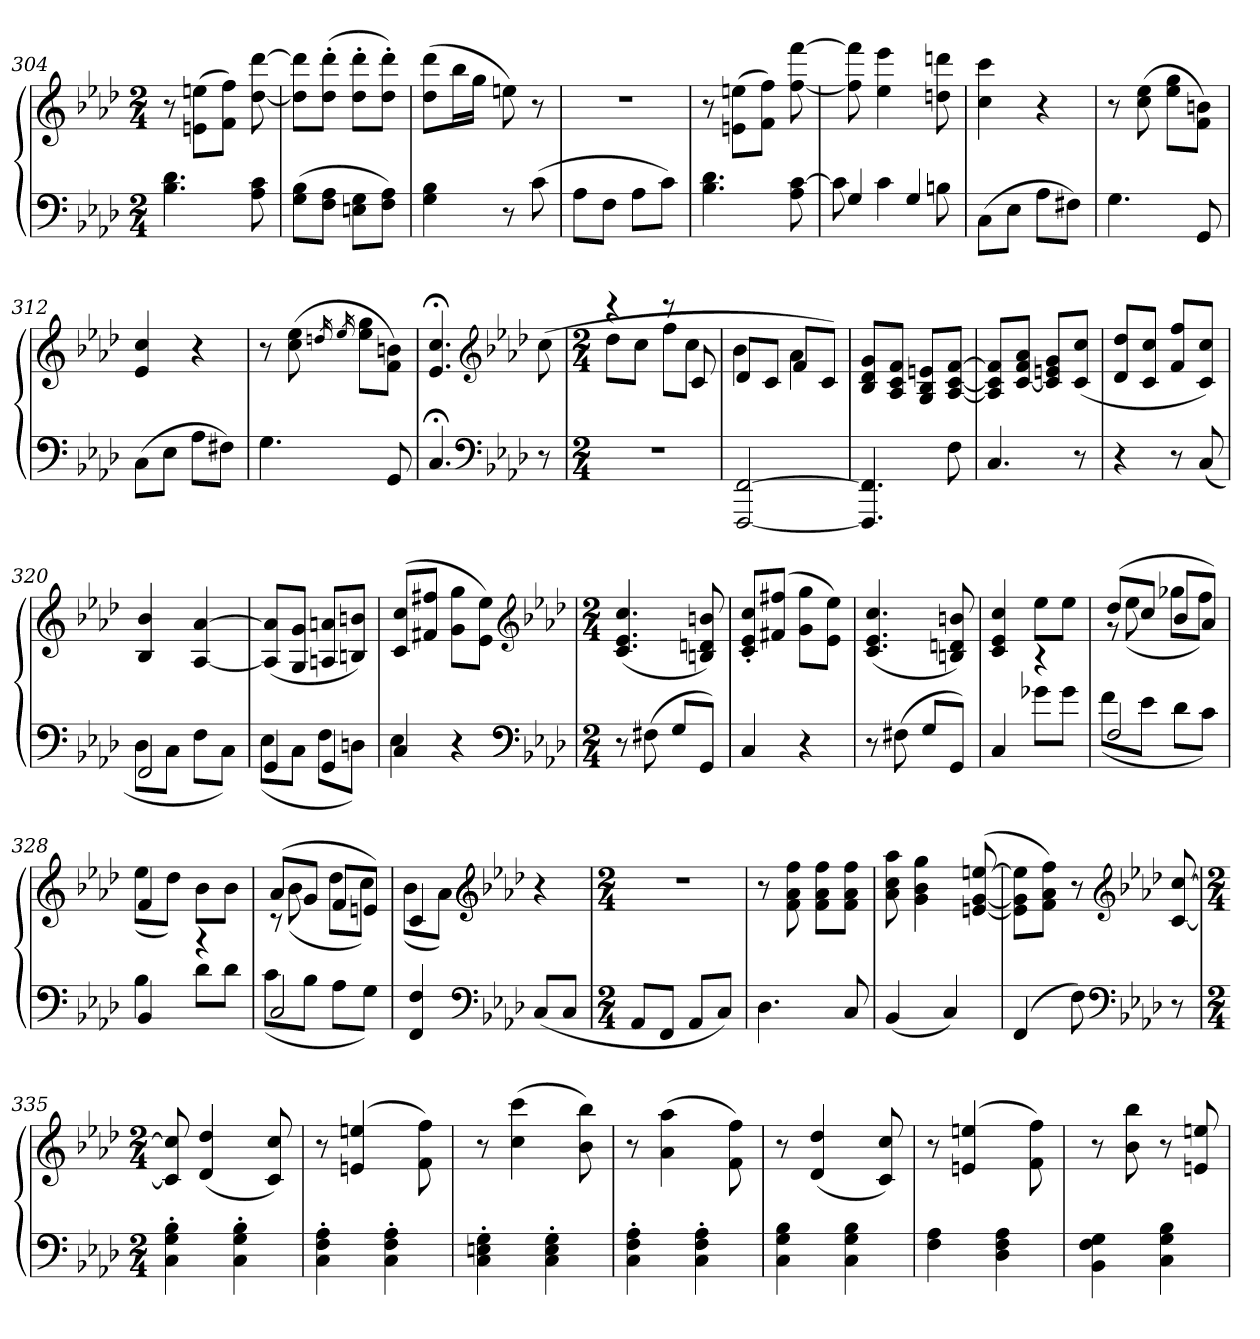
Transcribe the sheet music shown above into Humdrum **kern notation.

**kern	**kern
*part1	*part1
*staff2	*staff1
*clefF4	*clefG2
*k[b-e-a-d-]	*k[b-e-a-d-]
*f:	*f:
*M2/4	*M2/4
=304	=304
4.B- 4.d-	8r
.	(8en 8eenL
.	8f 8ffJ)
8A- 8c	[8dd- [8ddd-
=305	=305
(8G 8B-L	8dd-] 8ddd-]L
8F 8A-J	(8dd-' 8ddd-'J
8En 8GL	8dd-' 8ddd-'L
8F 8A-J)	8dd-' 8ddd-'J)
=306	=306
4G 4B-	(8dd- 8ddd-L
.	16bb-L
.	16ggJJ
8r	8een)
(8c	8r
=307	=307
8A-L	2r
8FJ	.
8A-L	.
8cJ)	.
=308	=308
4.B- 4.d-	8r
.	(8en 8eenL
.	8f 8ffJ)
8A- [8c	[8ff [8fff
=309	=309
*^	*
4G	8c]	8ff] 8fff]
.	4c	4ee- 4eee-
4G	.	.
.	8Bn	8ddn 8dddn
*v	*v	*
=310	=310
(8CL	4cc 4ccc
8E-J	.
8A-L	4r
8F#XJ)	.
=311	=311
4.G	8r
.	(8cc 8ee-
.	8ee- 8ggL
8GG	8f 8bnJ)
=312	=312
(8CL	4e- 4cc
8E-J	.
8A-L	4r
8F#XJ)	.
=313	=313
4.G	8r
.	(8cc 8ee-
.	16qddn
.	16qee-
.	8ee- 8ggL
8GG	8f 8bnJ)
=314	=314
4.C;<	4.e-;< 4.cc;<
*clefF4	*clefG2
*k[b-e-a-d-]	*k[b-e-a-d-]
*f:	*f:
8r	(8cc
=315	=315
*M2/4	*M2/4
*	*^
2r	4r	8dd-L
.	.	8ccJ
.	8r	8ffL
.	(8c	8ccJ)
=316	=316	=316
[2FFF [2FF	8d-L	4b-
.	8cJ	.
.	8fL	4a-
.	8cJ)	.
*	*v	*v
=317	=317
4.FFF] 4.FF]	8B- 8d- 8gL
.	8A- 8c 8fJ
.	8G 8B- 8enL
8F	[8A- [8c [8fJ
=318	=318
4.C	8A-] 8c] 8f]L
.	[8c 8f 8a-J
.	8c] 8en 8gL
8r	(8c 8ccJ
=319	=319
4r	8d- 8dd-L
.	8c 8ccJ
8r	8f 8ffL
(8C	8c 8ccJ)
=320	=320
*^	*
2FF	8D-L	4B- 4b-
.	8CJ	.
.	8FL	[4A- [4a-
.	8CJ)	.
=321	=321	=321
4GG	(8E-L	(8A-] 8a-]L
.	8CJ	8G 8gJ
4GG	8FL	8An 8anL
.	8DnJ)	8Bn 8bnJ)
=322	=322	=322
4C	4E-	(8c 8ccL
.	.	8f#X 8ff#XJ
4r	4ryy	8g 8ggL
.	.	8e- 8ee-J)
*v	*v	*
*clefF4	*clefG2
*k[b-e-a-d-]	*k[b-e-a-d-]
*f:	*f:
=323	=323
*M2/4	*M2/4
8r	(4.c 4.e- 4.cc
(8F#X	.
8GL	.
8GGJ)	8Bn 8dn 8bn)
=324	=324
4C	8c' 8e-' 8cc'L
.	(8f#X 8ff#XJ
4r	8g 8ggL
.	8e- 8ee-J)
=325	=325
8r	(4.c 4.e- 4.cc
(8F#X	.
8GL	.
8GGJ)	8Bn 8dn 8bn)
=326	=326
*^	*
4C	4ryy	4c 4e- 4cc
4r	8g-XL	8ee-L
.	8g-J	8ee-J
=327	=327	=327
*	*	*^
2F	(8fL	(8dd-L	8r
.	8e-J	8ccJ	(8ee-
.	8d-L	8b-L	8gg-XL
.	8cJ)	8a-J)	8ffJ)
=328	=328	=328	=328
4BB-	4B-	4f	(8ee-L
.	.	.	8dd-J)
4r	8d-L	8b-L	4ryy
.	8d-J	8b-J	.
=329	=329	=329	=329
2C	(8cL	(8a-L	8r
.	8B-J	8gJ	(8b-
.	8A-L	8fL	8dd-L
.	8GJ)	8enJ)	8ccJ)
*v	*v	*	*
=330	=330	=330
4FF 4F	4c	(8b-L
.	.	8a-J)
*clefF4	*clefG2	*
*k[b-e-a-d-]	*k[b-e-a-d-]	*
*f:	*f:	*
(8CL	4r	4ryy
8CJ	.	.
*	*v	*v
=331	=331
*M2/4	*M2/4
8AA-L	2r
8FFJ	.
8AA-L	.
8CJ)	.
=332	=332
4.D-	8r
.	8f 8a- 8ff
.	8f 8a- 8ffL
8C	8f 8a- 8ffJ
=333	=333
(4BB-	8a- 8cc 8aa-
.	4g 4b- 4gg
4C)	.
.	([8en [8g [8een
=334	=334
(4FF	8e] 8g] 8ee]L
.	8f 8a- 8ffJ)
8F)	8r
*clefF4	*clefG2
*k[b-e-a-d-]	*k[b-e-a-d-]
*f:	*f:
8r	[8c [8cc
=335	=335
*M2/4	*M2/4
4C' 4G' 4B-'	8c] 8cc]
.	(4d- 4dd-
4C' 4G' 4B-'	.
.	8c 8cc)
=336	=336
4C' 4F' 4A-'	8r
.	(4en 4een
4C' 4F' 4A-'	.
.	8f 8ff)
=337	=337
4C' 4En' 4G'	8r
.	(4cc 4ccc
4C' 4E' 4G'	.
.	8b- 8bb-)
=338	=338
4C' 4F' 4A-'	8r
.	(4a- 4aa-
4C' 4F' 4A-'	.
.	8f 8ff)
=339	=339
4C 4G 4B-	8r
.	(4d- 4dd-
4C 4G 4B-	.
.	8c 8cc)
=340	=340
4F 4A-	8r
.	(4en 4een
4D- 4F 4A-	.
.	8f 8ff)
=341	=341
4BB- 4F 4G	8r
.	8b- 8bb-
4C 4G 4B-	8r
.	8en 8een
=	=
*-	*-
